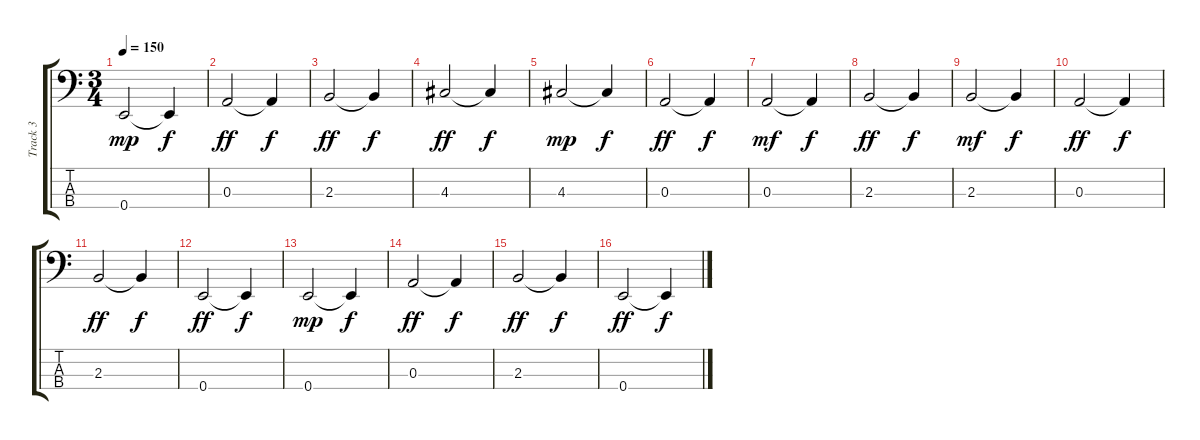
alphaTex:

\track ("Track 3" "Track 3") {instrument electricbassfinger}
\staff {score tabs}
\tuning (G2 D2 A1 E1) {hide}
\ts (3 4)
\tempo 150
\clef f4
\ks c
0.4.2{dy mp} 0.4{t}.4{dy f} |
0.3.2{dy ff} 0.3{t}.4{dy f} |
2.3.2{dy ff} 2.3{t}.4{dy f} |
4.3.2{dy ff} 4.3{t}.4{dy f} |
4.3.2{dy mp} 4.3{t}.4{dy f} |
0.3.2{dy ff} 0.3{t}.4{dy f} |
0.3.2{dy mf} 0.3{t}.4{dy f} |
2.3.2{dy ff} 2.3{t}.4{dy f} |
2.3.2{dy mf} 2.3{t}.4{dy f} |
0.3.2{dy ff} 0.3{t}.4{dy f} |
2.3.2{dy ff} 2.3{t}.4{dy f} |
0.4.2{dy ff} 0.4{t}.4{dy f} |
0.4.2{dy mp} 0.4{t}.4{dy f} |
0.3.2{dy ff} 0.3{t}.4{dy f} |
2.3.2{dy ff} 2.3{t}.4{dy f} |
0.4.2{dy ff} 0.4{t}.4{dy f}
